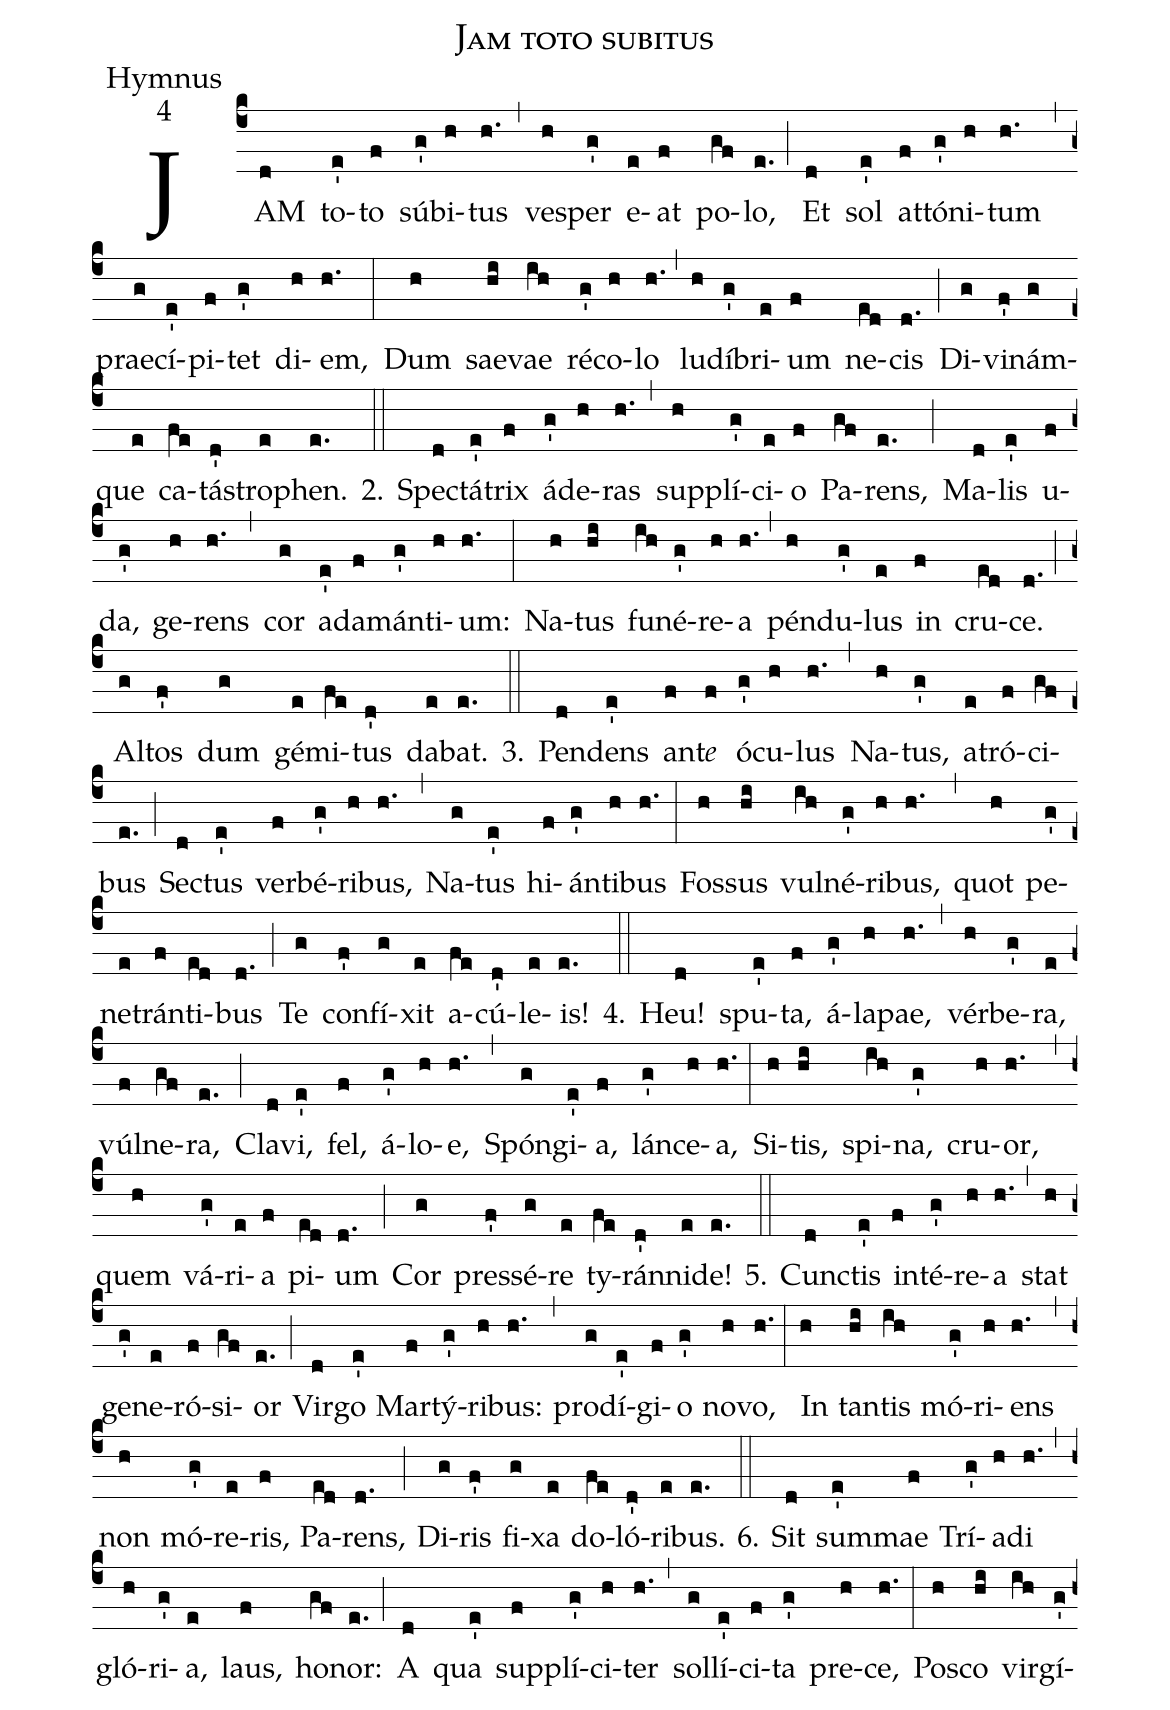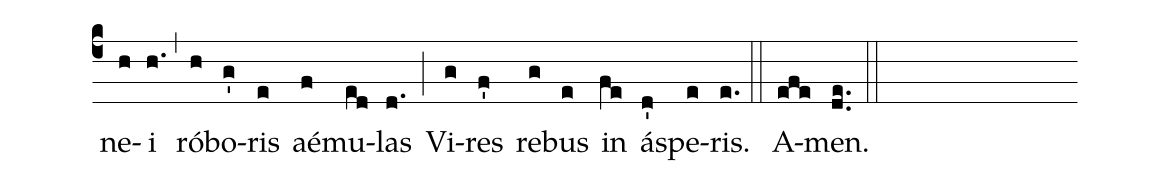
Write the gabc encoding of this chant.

name:Jam toto subitus;
office-part:Hymnus;
mode:4;
%%
(c4) JAM(d) to(e')to(f) sú(g')bi(h)tus(h.) (,) ve(h)sper(g') e(e)at(f) po(gf)lo,(e.) (;) Et(d) sol(e') at(f)tó(g')ni(h)tum(h.) (,) prae(g)cí(e')pi(f)tet(g') di(h)em,(h.) (:) Dum(h) sae(hi)vae(ih) ré(g')co(h)lo(h.) (,) lu(h)dí(g')bri(e)um(f) ne(ed)cis(d.) (;) Di(g)vi(f')nám(g)que(e) ca(fe)tá(d')stro(e)phen.(e.) 2.(::) Spe(d)ctá(e')trix(f) á(g')de(h)ras(h.) (,) sup(h)plí(g')ci(e)o(f) Pa(gf)rens,(e.) (;) Ma(d)lis(e') u(f)da,(g') ge(h)rens(h.) (,) cor(g) a(e')da(f)mán(g')ti(h)um:(h.) (:) Na(h)tus(hi) fu(ih)né(g')re(h)a(h.) (,) pén(h)du(g')lus(e) in(f) cru(ed)ce.(d.) (;) Al(g)tos(f') dum(g) gé(e)mi(fe)tus(d') da(e)bat.(e.) 3.(::) Pen(d)dens(e') an(f)t<i>e</i>(f) ó(g')cu(h)lus(h.) (,) Na(h)tus,(g') a(e)tró(f)ci(gf)bus(e.) (;) Se(d)ctus(e') ver(f)bé(g')ri(h)bus,(h.) (,) Na(g)tus(e') hi(f)án(g')ti(h)bus(h.) (:) Fos(h)sus(hi) vul(ih)né(g')ri(h)bus,(h.) (,) quot(h) pe(g')ne(e)trán(f)ti(ed)bus(d.) (;) Te(g) con(f')fí(g)xit(e) a(fe)cú(d')le(e)is!(e.) 4.(::) Heu!(d) spu(e')ta,(f) á(g')la(h)pae,(h.) (,) vér(h)be(g')ra,(e) vúl(f)ne(gf)ra,(e.) (;) Cla(d)vi,(e') fel,(f) á(g')lo(h)e,(h.) (,) Spón(g)gi(e')a,(f) lán(g')ce(h)a,(h.) (:) Si(h)tis,(hi) spi(ih)na,(g') cru(h)or,(h.) (,) quem(h) vá(g')ri(e)a(f) pi(ed)um(d.) (;) Cor(g) pres(f')sé(g)re(e) ty(fe)rán(d')ni(e)de!(e.) 5.(::) Cun(d)ctis(e') in(f)té(g')re(h)a(h.) (,) stat(h) ge(g')ne(e)ró(f)si(gf)or(e.) (;) Vir(d)go(e') Mar(f)tý(g')ri(h)bus:(h.) (,) pro(g)dí(e')gi(f)o(g') no(h)vo,(h.) (:) In(h) tan(hi)tis(ih) mó(g')ri(h)ens(h.) (,) non(h) mó(g')re(e)ris,(f) Pa(ed)rens,(d.) (;) Di(g)ris(f') fi(g)xa(e) do(fe)ló(d')ri(e)bus.(e.) 6.(::) Sit(d) sum(e')mae(f) Trí(g')a(h)di(h.) (,) gló(h)ri(g')a,(e) laus,(f) ho(gf)nor:(e.) (;) A(d) qua(e') sup(f)plí(g')ci(h)ter(h.) (,) sol(g)lí(e')ci(f)ta(g') pre(h)ce,(h.) (:) Po(h)sco(hi) vir(ih)gí(g')ne(h)i(h.) (,) ró(h)bo(g')ris(e) aé(f)mu(ed)las(d.) (;) Vi(g)res(f') re(g)bus(e) in(fe) á(d')spe(e)ris.(e.) (::) A(efe)men.(de..) (::)
